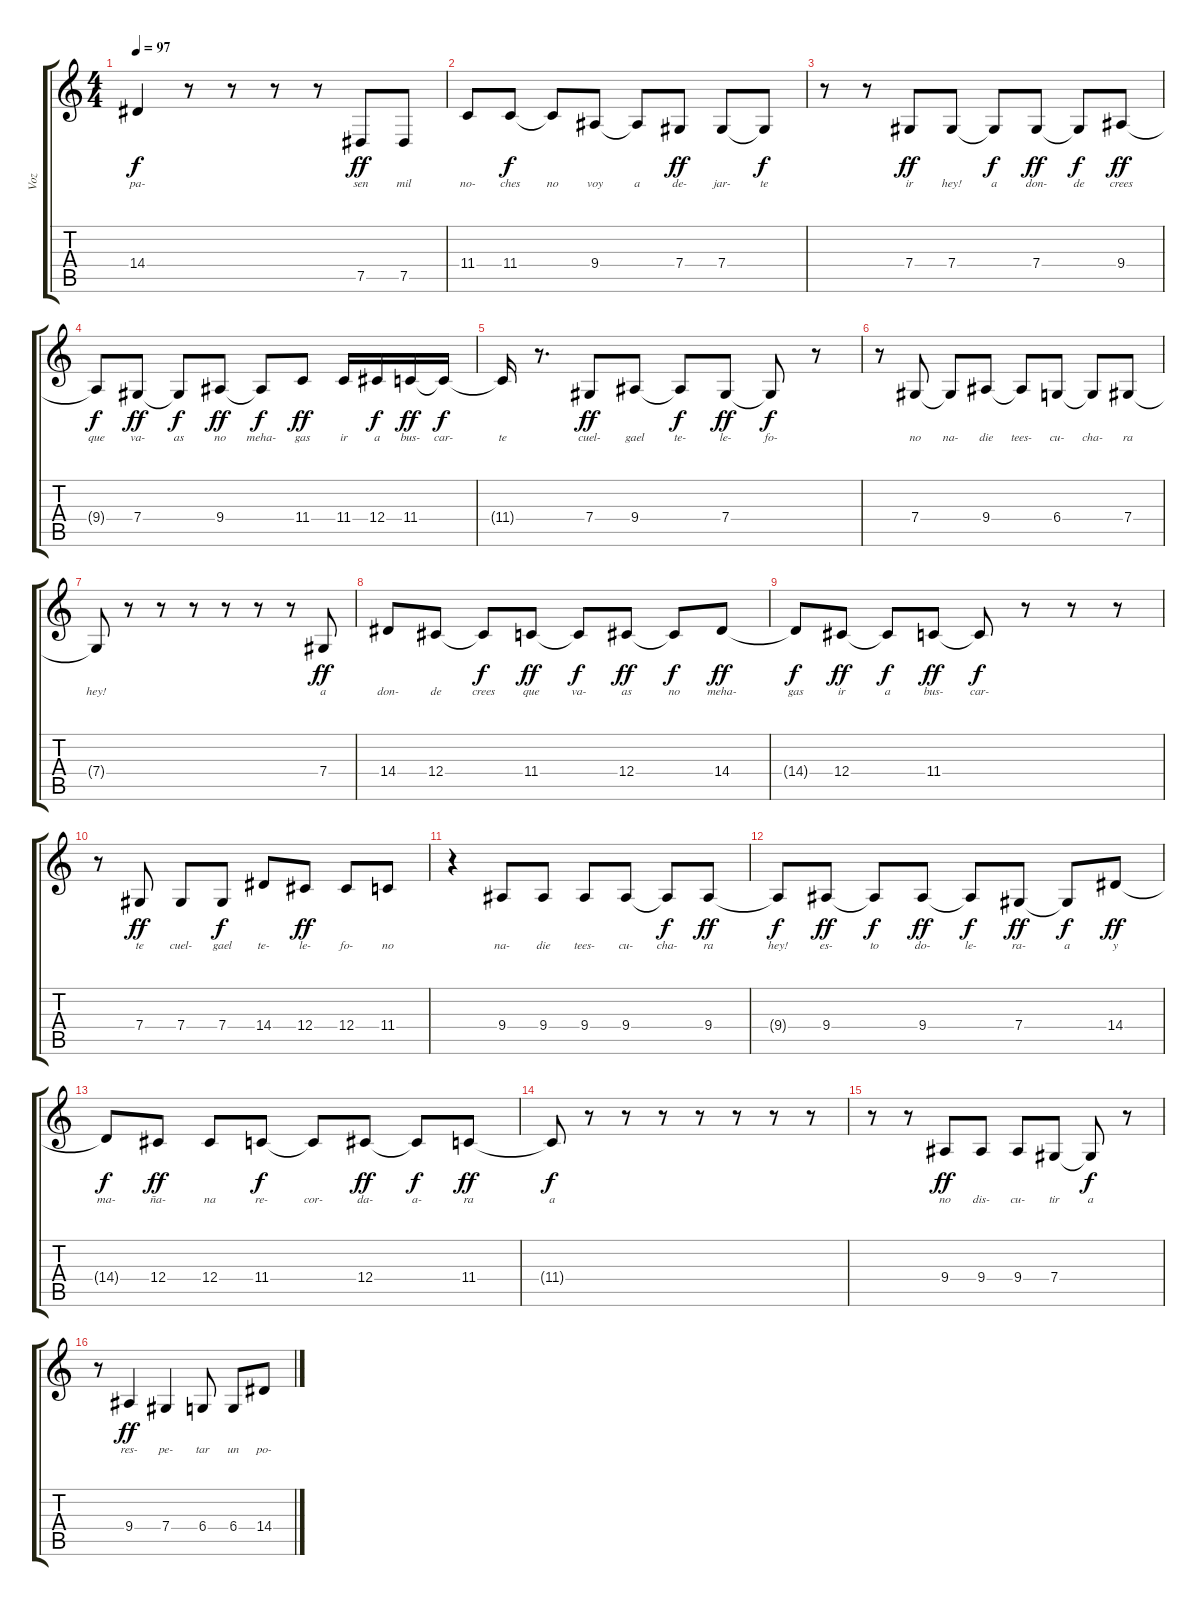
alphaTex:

\track ("Voz" "Voz") {instrument sopranosax}
\staff {score tabs}
\tuning (Eb4 Bb3 Gb3 Db3 Ab2 Eb2) {hide}
\ts (4 4)
\tempo 97
\clef g2
\ks c
14.4{t}.4{lyrics (0 "pa-") lyrics (1 "") lyrics (2 "") lyrics (3 "") lyrics (4 "") dy f} r.8 r.8 r.8 r.8 7.5.8{lyrics (0 "sen") lyrics (1 "") lyrics (2 "") lyrics (3 "") lyrics (4 "") dy ff} 7.5.8{lyrics (0 "mil") lyrics (1 "") lyrics (2 "") lyrics (3 "") lyrics (4 "")} |
11.4.8{lyrics (0 "no-") lyrics (1 "") lyrics (2 "") lyrics (3 "") lyrics (4 "")} 11.4.8{lyrics (0 "ches") lyrics (1 "") lyrics (2 "") lyrics (3 "") lyrics (4 "") dy f} 11.4{t}.8{lyrics (0 "no") lyrics (1 "") lyrics (2 "") lyrics (3 "") lyrics (4 "")} 9.4.8{lyrics (0 "voy") lyrics (1 "") lyrics (2 "") lyrics (3 "") lyrics (4 "")} 9.4{t}.8{lyrics (0 "a") lyrics (1 "") lyrics (2 "") lyrics (3 "") lyrics (4 "")} 7.4.8{lyrics (0 "de-") lyrics (1 "") lyrics (2 "") lyrics (3 "") lyrics (4 "") dy ff} 7.4.8{lyrics (0 "jar-") lyrics (1 "") lyrics (2 "") lyrics (3 "") lyrics (4 "")} 7.4{t}.8{lyrics (0 "te") lyrics (1 "") lyrics (2 "") lyrics (3 "") lyrics (4 "") dy f} |
r.8 r.8 7.4.8{lyrics (0 "ir") lyrics (1 "") lyrics (2 "") lyrics (3 "") lyrics (4 "") dy ff} 7.4.8{lyrics (0 "hey!") lyrics (1 "") lyrics (2 "") lyrics (3 "") lyrics (4 "")} 7.4{t}.8{lyrics (0 "a") lyrics (1 "") lyrics (2 "") lyrics (3 "") lyrics (4 "") dy f} 7.4.8{lyrics (0 "don-") lyrics (1 "") lyrics (2 "") lyrics (3 "") lyrics (4 "") dy ff} 7.4{t}.8{lyrics (0 "de") lyrics (1 "") lyrics (2 "") lyrics (3 "") lyrics (4 "") dy f} 9.4.8{lyrics (0 "crees") lyrics (1 "") lyrics (2 "") lyrics (3 "") lyrics (4 "") dy ff} |
9.4{t}.8{lyrics (0 "que") lyrics (1 "") lyrics (2 "") lyrics (3 "") lyrics (4 "") dy f} 7.4.8{lyrics (0 "va-") lyrics (1 "") lyrics (2 "") lyrics (3 "") lyrics (4 "") dy ff} 7.4{t}.8{lyrics (0 "as") lyrics (1 "") lyrics (2 "") lyrics (3 "") lyrics (4 "") dy f} 9.4.8{lyrics (0 "no") lyrics (1 "") lyrics (2 "") lyrics (3 "") lyrics (4 "") dy ff} 9.4{t}.8{lyrics (0 "meha-") lyrics (1 "") lyrics (2 "") lyrics (3 "") lyrics (4 "") dy f} 11.4.8{lyrics (0 "gas") lyrics (1 "") lyrics (2 "") lyrics (3 "") lyrics (4 "") dy ff} 11.4.16{lyrics (0 "ir") lyrics (1 "") lyrics (2 "") lyrics (3 "") lyrics (4 "")} 12.4.16{lyrics (0 "a") lyrics (1 "") lyrics (2 "") lyrics (3 "") lyrics (4 "") dy f} 11.4.16{lyrics (0 "bus-") lyrics (1 "") lyrics (2 "") lyrics (3 "") lyrics (4 "") dy ff} 11.4{t}.16{lyrics (0 "car-") lyrics (1 "") lyrics (2 "") lyrics (3 "") lyrics (4 "") dy f} |
11.4{t}.16{lyrics (0 "te") lyrics (1 "") lyrics (2 "") lyrics (3 "") lyrics (4 "")} r.8{d} 7.4.8{lyrics (0 "cuel-") lyrics (1 "") lyrics (2 "") lyrics (3 "") lyrics (4 "") dy ff} 9.4.8{lyrics (0 "gael") lyrics (1 "") lyrics (2 "") lyrics (3 "") lyrics (4 "")} 9.4{t}.8{lyrics (0 "te-") lyrics (1 "") lyrics (2 "") lyrics (3 "") lyrics (4 "") dy f} 7.4.8{lyrics (0 "le-") lyrics (1 "") lyrics (2 "") lyrics (3 "") lyrics (4 "") dy ff} 7.4{t}.8{lyrics (0 "fo-") lyrics (1 "") lyrics (2 "") lyrics (3 "") lyrics (4 "") dy f} r.8 |
r.8 7.4.8{lyrics (0 "no") lyrics (1 "") lyrics (2 "") lyrics (3 "") lyrics (4 "")} 7.4{t}.8{lyrics (0 "na-") lyrics (1 "") lyrics (2 "") lyrics (3 "") lyrics (4 "")} 9.4.8{lyrics (0 "die") lyrics (1 "") lyrics (2 "") lyrics (3 "") lyrics (4 "")} 9.4{t}.8{lyrics (0 "tees-") lyrics (1 "") lyrics (2 "") lyrics (3 "") lyrics (4 "")} 6.4.8{lyrics (0 "cu-") lyrics (1 "") lyrics (2 "") lyrics (3 "") lyrics (4 "")} 6.4{t}.8{lyrics (0 "cha-") lyrics (1 "") lyrics (2 "") lyrics (3 "") lyrics (4 "")} 7.4.8{lyrics (0 "ra") lyrics (1 "") lyrics (2 "") lyrics (3 "") lyrics (4 "")} |
7.4{t}.8{lyrics (0 "hey!") lyrics (1 "") lyrics (2 "") lyrics (3 "") lyrics (4 "")} r.8 r.8 r.8 r.8 r.8 r.8 7.4.8{lyrics (0 "a") lyrics (1 "") lyrics (2 "") lyrics (3 "") lyrics (4 "") dy ff} |
14.4.8{lyrics (0 "don-") lyrics (1 "") lyrics (2 "") lyrics (3 "") lyrics (4 "")} 12.4.8{lyrics (0 "de") lyrics (1 "") lyrics (2 "") lyrics (3 "") lyrics (4 "")} 12.4{t}.8{lyrics (0 "crees") lyrics (1 "") lyrics (2 "") lyrics (3 "") lyrics (4 "") dy f} 11.4.8{lyrics (0 "que") lyrics (1 "") lyrics (2 "") lyrics (3 "") lyrics (4 "") dy ff} 11.4{t}.8{lyrics (0 "va-") lyrics (1 "") lyrics (2 "") lyrics (3 "") lyrics (4 "") dy f} 12.4.8{lyrics (0 "as") lyrics (1 "") lyrics (2 "") lyrics (3 "") lyrics (4 "") dy ff} 12.4{t}.8{lyrics (0 "no") lyrics (1 "") lyrics (2 "") lyrics (3 "") lyrics (4 "") dy f} 14.4.8{lyrics (0 "meha-") lyrics (1 "") lyrics (2 "") lyrics (3 "") lyrics (4 "") dy ff} |
14.4{t}.8{lyrics (0 "gas") lyrics (1 "") lyrics (2 "") lyrics (3 "") lyrics (4 "") dy f} 12.4.8{lyrics (0 "ir") lyrics (1 "") lyrics (2 "") lyrics (3 "") lyrics (4 "") dy ff} 12.4{t}.8{lyrics (0 "a") lyrics (1 "") lyrics (2 "") lyrics (3 "") lyrics (4 "") dy f} 11.4.8{lyrics (0 "bus-") lyrics (1 "") lyrics (2 "") lyrics (3 "") lyrics (4 "") dy ff} 11.4{t}.8{lyrics (0 "car-") lyrics (1 "") lyrics (2 "") lyrics (3 "") lyrics (4 "") dy f} r.8 r.8 r.8 |
r.8 7.4.8{lyrics (0 "te") lyrics (1 "") lyrics (2 "") lyrics (3 "") lyrics (4 "") dy ff} 7.4.8{lyrics (0 "cuel-") lyrics (1 "") lyrics (2 "") lyrics (3 "") lyrics (4 "")} 7.4.8{lyrics (0 "gael") lyrics (1 "") lyrics (2 "") lyrics (3 "") lyrics (4 "") dy f} 14.4.8{lyrics (0 "te-") lyrics (1 "") lyrics (2 "") lyrics (3 "") lyrics (4 "")} 12.4.8{lyrics (0 "le-") lyrics (1 "") lyrics (2 "") lyrics (3 "") lyrics (4 "") dy ff} 12.4.8{lyrics (0 "fo-") lyrics (1 "") lyrics (2 "") lyrics (3 "") lyrics (4 "")} 11.4.8{lyrics (0 "no") lyrics (1 "") lyrics (2 "") lyrics (3 "") lyrics (4 "")} |
r.4 9.4.8{lyrics (0 "na-") lyrics (1 "") lyrics (2 "") lyrics (3 "") lyrics (4 "")} 9.4.8{lyrics (0 "die") lyrics (1 "") lyrics (2 "") lyrics (3 "") lyrics (4 "")} 9.4.8{lyrics (0 "tees-") lyrics (1 "") lyrics (2 "") lyrics (3 "") lyrics (4 "")} 9.4.8{lyrics (0 "cu-") lyrics (1 "") lyrics (2 "") lyrics (3 "") lyrics (4 "")} 9.4{t}.8{lyrics (0 "cha-") lyrics (1 "") lyrics (2 "") lyrics (3 "") lyrics (4 "") dy f} 9.4.8{lyrics (0 "ra") lyrics (1 "") lyrics (2 "") lyrics (3 "") lyrics (4 "") dy ff} |
9.4{t}.8{lyrics (0 "hey!") lyrics (1 "") lyrics (2 "") lyrics (3 "") lyrics (4 "") dy f} 9.4.8{lyrics (0 "es-") lyrics (1 "") lyrics (2 "") lyrics (3 "") lyrics (4 "") dy ff} 9.4{t}.8{lyrics (0 "to") lyrics (1 "") lyrics (2 "") lyrics (3 "") lyrics (4 "") dy f} 9.4.8{lyrics (0 "do-") lyrics (1 "") lyrics (2 "") lyrics (3 "") lyrics (4 "") dy ff} 9.4{t}.8{lyrics (0 "le-") lyrics (1 "") lyrics (2 "") lyrics (3 "") lyrics (4 "") dy f} 7.4.8{lyrics (0 "ra-") lyrics (1 "") lyrics (2 "") lyrics (3 "") lyrics (4 "") dy ff} 7.4{t}.8{lyrics (0 "a") lyrics (1 "") lyrics (2 "") lyrics (3 "") lyrics (4 "") dy f} 14.4.8{lyrics (0 "y") lyrics (1 "") lyrics (2 "") lyrics (3 "") lyrics (4 "") dy ff} |
14.4{t}.8{lyrics (0 "ma-") lyrics (1 "") lyrics (2 "") lyrics (3 "") lyrics (4 "") dy f} 12.4.8{lyrics (0 "ña-") lyrics (1 "") lyrics (2 "") lyrics (3 "") lyrics (4 "") dy ff} 12.4.8{lyrics (0 "na") lyrics (1 "") lyrics (2 "") lyrics (3 "") lyrics (4 "")} 11.4.8{lyrics (0 "re-") lyrics (1 "") lyrics (2 "") lyrics (3 "") lyrics (4 "") dy f} 11.4{t}.8{lyrics (0 "cor-") lyrics (1 "") lyrics (2 "") lyrics (3 "") lyrics (4 "")} 12.4.8{lyrics (0 "da-") lyrics (1 "") lyrics (2 "") lyrics (3 "") lyrics (4 "") dy ff} 12.4{t}.8{lyrics (0 "a-") lyrics (1 "") lyrics (2 "") lyrics (3 "") lyrics (4 "") dy f} 11.4.8{lyrics (0 "ra") lyrics (1 "") lyrics (2 "") lyrics (3 "") lyrics (4 "") dy ff} |
11.4{t}.8{lyrics (0 "a") lyrics (1 "") lyrics (2 "") lyrics (3 "") lyrics (4 "") dy f} r.8 r.8 r.8 r.8 r.8 r.8 r.8 |
r.8 r.8 9.4.8{lyrics (0 "no") lyrics (1 "") lyrics (2 "") lyrics (3 "") lyrics (4 "") dy ff} 9.4.8{lyrics (0 "dis-") lyrics (1 "") lyrics (2 "") lyrics (3 "") lyrics (4 "")} 9.4.8{lyrics (0 "cu-") lyrics (1 "") lyrics (2 "") lyrics (3 "") lyrics (4 "")} 7.4.8{lyrics (0 "tir") lyrics (1 "") lyrics (2 "") lyrics (3 "") lyrics (4 "")} 7.4{t}.8{lyrics (0 "a") lyrics (1 "") lyrics (2 "") lyrics (3 "") lyrics (4 "") dy f} r.8 |
r.8 9.4.4{lyrics (0 "res-") lyrics (1 "") lyrics (2 "") lyrics (3 "") lyrics (4 "") dy ff} 7.4.4{lyrics (0 "pe-") lyrics (1 "") lyrics (2 "") lyrics (3 "") lyrics (4 "")} 6.4.8{lyrics (0 "tar") lyrics (1 "") lyrics (2 "") lyrics (3 "") lyrics (4 "")} 6.4.8{lyrics (0 "un") lyrics (1 "") lyrics (2 "") lyrics (3 "") lyrics (4 "")} 14.4.8{lyrics (0 "po-") lyrics (1 "") lyrics (2 "") lyrics (3 "") lyrics (4 "")}
